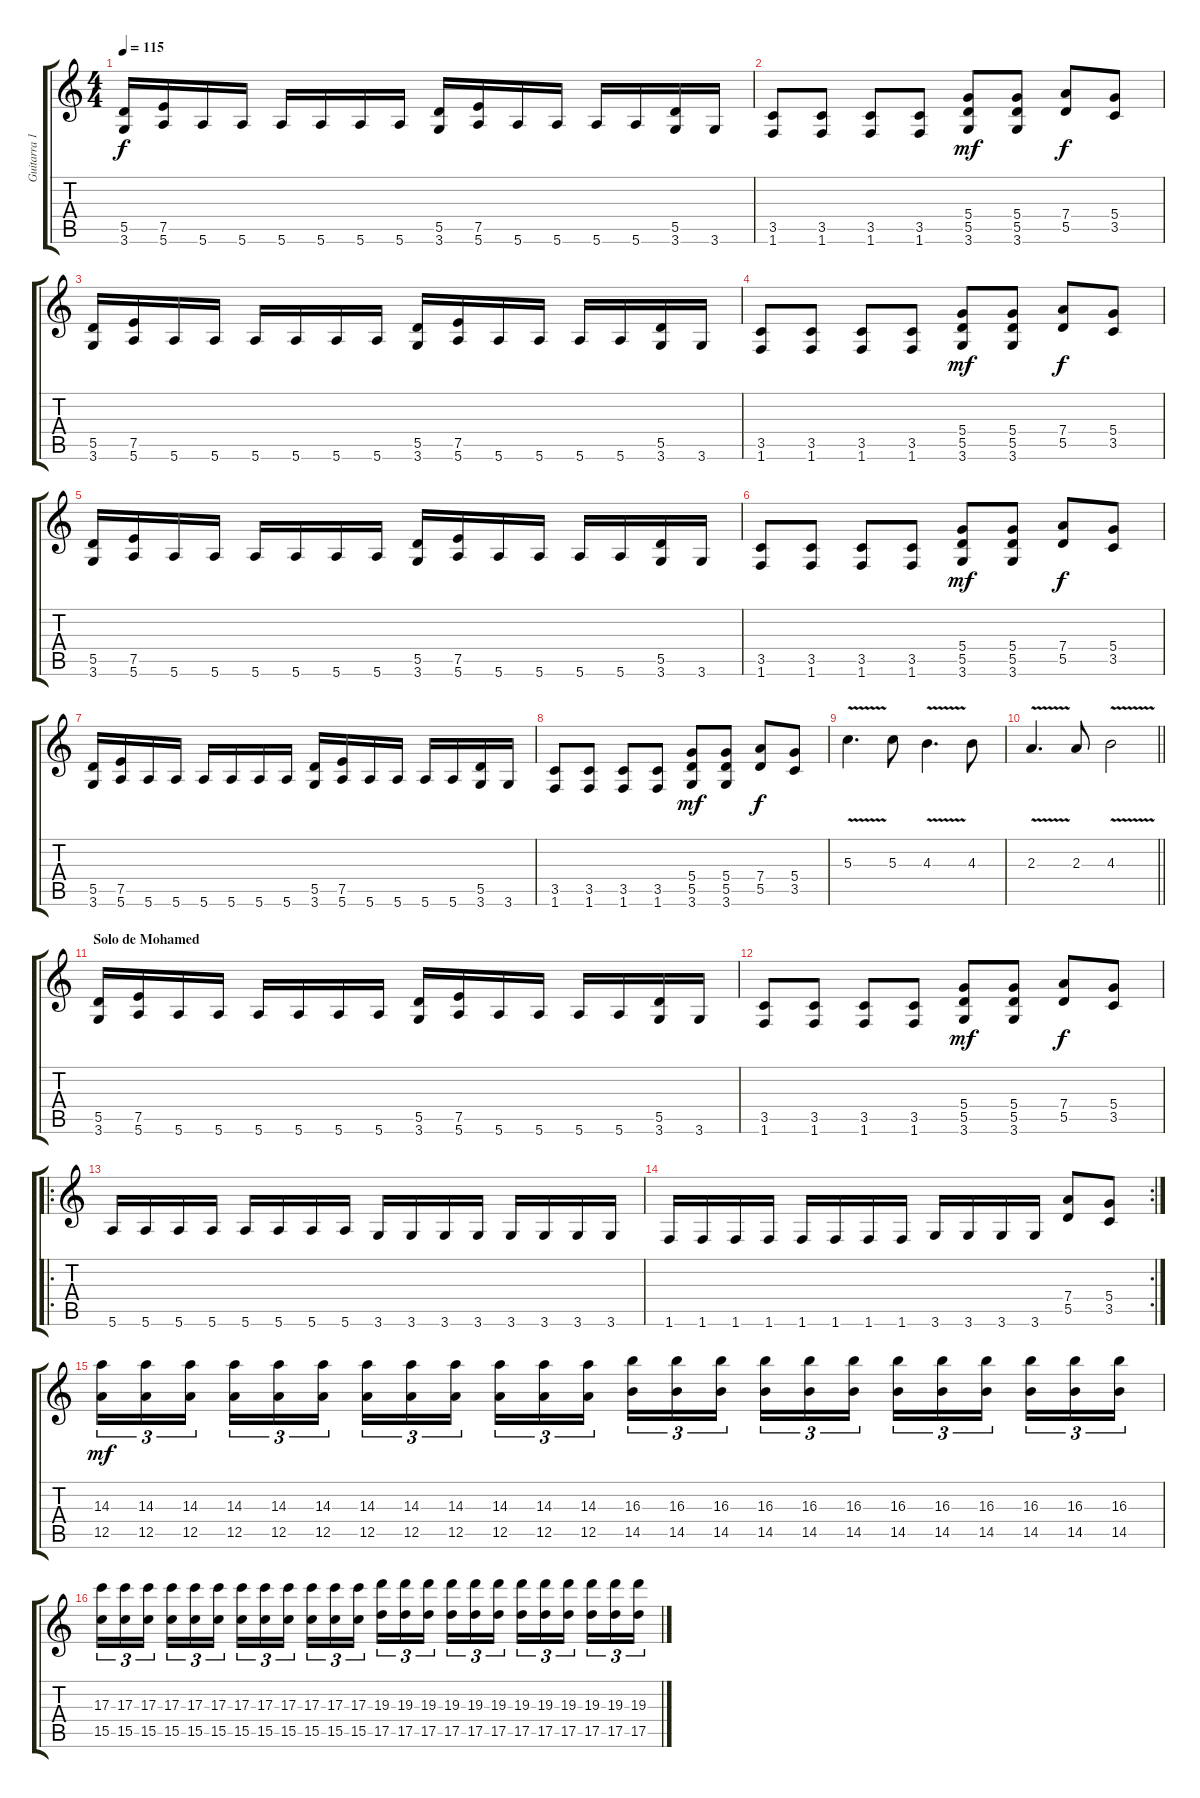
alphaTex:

\track ("Guitarra 1" "Guitarra 1") {instrument distortionguitar}
\staff {score tabs}
\tuning (E4 B3 G3 D3 A2 E2) {hide}
\ts (4 4)
\tempo 115
\clef g2
\ks c
(5.5 3.6).16{dy f} (7.5 5.6).16 5.6.16 5.6.16 5.6.16 5.6.16 5.6.16 5.6.16 (5.5 3.6).16 (7.5 5.6).16 5.6.16 5.6.16 5.6.16 5.6.16 (5.5 3.6).16 3.6.16 |
(3.5 1.6).8 (3.5 1.6).8 (3.5 1.6).8 (3.5 1.6).8 (5.4 5.5 3.6).8{dy mf} (5.4 5.5 3.6).8 (7.4 5.5).8{dy f} (5.4 3.5).8 |
(5.5 3.6).16 (7.5 5.6).16 5.6.16 5.6.16 5.6.16 5.6.16 5.6.16 5.6.16 (5.5 3.6).16 (7.5 5.6).16 5.6.16 5.6.16 5.6.16 5.6.16 (5.5 3.6).16 3.6.16 |
(3.5 1.6).8 (3.5 1.6).8 (3.5 1.6).8 (3.5 1.6).8 (5.4 5.5 3.6).8{dy mf} (5.4 5.5 3.6).8 (7.4 5.5).8{dy f} (5.4 3.5).8 |
(5.5 3.6).16 (7.5 5.6).16 5.6.16 5.6.16 5.6.16 5.6.16 5.6.16 5.6.16 (5.5 3.6).16 (7.5 5.6).16 5.6.16 5.6.16 5.6.16 5.6.16 (5.5 3.6).16 3.6.16 |
(3.5 1.6).8 (3.5 1.6).8 (3.5 1.6).8 (3.5 1.6).8 (5.4 5.5 3.6).8{dy mf} (5.4 5.5 3.6).8 (7.4 5.5).8{dy f} (5.4 3.5).8 |
(5.5 3.6).16 (7.5 5.6).16 5.6.16 5.6.16 5.6.16 5.6.16 5.6.16 5.6.16 (5.5 3.6).16 (7.5 5.6).16 5.6.16 5.6.16 5.6.16 5.6.16 (5.5 3.6).16 3.6.16 |
(3.5 1.6).8 (3.5 1.6).8 (3.5 1.6).8 (3.5 1.6).8 (5.4 5.5 3.6).8{dy mf} (5.4 5.5 3.6).8 (7.4 5.5).8{dy f} (5.4 3.5).8 |
5.3{v}.4{d} 5.3.8 4.3{v}.4{d} 4.3.8 |
\barLineRight lightlight
2.3{v}.4{d} 2.3.8 4.3{v}.2 |
\section ("" "Solo de Mohamed")
(5.5 3.6).16 (7.5 5.6).16 5.6.16 5.6.16 5.6.16 5.6.16 5.6.16 5.6.16 (5.5 3.6).16 (7.5 5.6).16 5.6.16 5.6.16 5.6.16 5.6.16 (5.5 3.6).16 3.6.16 |
(3.5 1.6).8 (3.5 1.6).8 (3.5 1.6).8 (3.5 1.6).8 (5.4 5.5 3.6).8{dy mf} (5.4 5.5 3.6).8 (7.4 5.5).8{dy f} (5.4 3.5).8 |
\ro
5.6.16 5.6.16 5.6.16 5.6.16 5.6.16 5.6.16 5.6.16 5.6.16 3.6.16 3.6.16 3.6.16 3.6.16 3.6.16 3.6.16 3.6.16 3.6.16 |
\rc 2
1.6.16 1.6.16 1.6.16 1.6.16 1.6.16 1.6.16 1.6.16 1.6.16 3.6.16 3.6.16 3.6.16 3.6.16 (7.4 5.5).8 (5.4 3.5).8 |
(14.3 12.5).16{tu (3 2) dy mf} (14.3 12.5).16{tu (3 2)} (14.3 12.5).16{tu (3 2) beam splitsecondary} (14.3 12.5).16{tu (3 2)} (14.3 12.5).16{tu (3 2)} (14.3 12.5).16{tu (3 2)} (14.3 12.5).16{tu (3 2)} (14.3 12.5).16{tu (3 2)} (14.3 12.5).16{tu (3 2) beam splitsecondary} (14.3 12.5).16{tu (3 2)} (14.3 12.5).16{tu (3 2)} (14.3 12.5).16{tu (3 2)} (16.3 14.5).16{tu (3 2)} (16.3 14.5).16{tu (3 2)} (16.3 14.5).16{tu (3 2) beam splitsecondary} (16.3 14.5).16{tu (3 2)} (16.3 14.5).16{tu (3 2)} (16.3 14.5).16{tu (3 2)} (16.3 14.5).16{tu (3 2)} (16.3 14.5).16{tu (3 2)} (16.3 14.5).16{tu (3 2) beam splitsecondary} (16.3 14.5).16{tu (3 2)} (16.3 14.5).16{tu (3 2)} (16.3 14.5).16{tu (3 2)} |
(17.3 15.5).16{tu (3 2)} (17.3 15.5).16{tu (3 2)} (17.3 15.5).16{tu (3 2) beam splitsecondary} (17.3 15.5).16{tu (3 2)} (17.3 15.5).16{tu (3 2)} (17.3 15.5).16{tu (3 2)} (17.3 15.5).16{tu (3 2)} (17.3 15.5).16{tu (3 2)} (17.3 15.5).16{tu (3 2) beam splitsecondary} (17.3 15.5).16{tu (3 2)} (17.3 15.5).16{tu (3 2)} (17.3 15.5).16{tu (3 2)} (19.3 17.5).16{tu (3 2)} (19.3 17.5).16{tu (3 2)} (19.3 17.5).16{tu (3 2) beam splitsecondary} (19.3 17.5).16{tu (3 2)} (19.3 17.5).16{tu (3 2)} (19.3 17.5).16{tu (3 2)} (19.3 17.5).16{tu (3 2)} (19.3 17.5).16{tu (3 2)} (19.3 17.5).16{tu (3 2) beam splitsecondary} (19.3 17.5).16{tu (3 2)} (19.3 17.5).16{tu (3 2)} (19.3 17.5).16{tu (3 2)}
